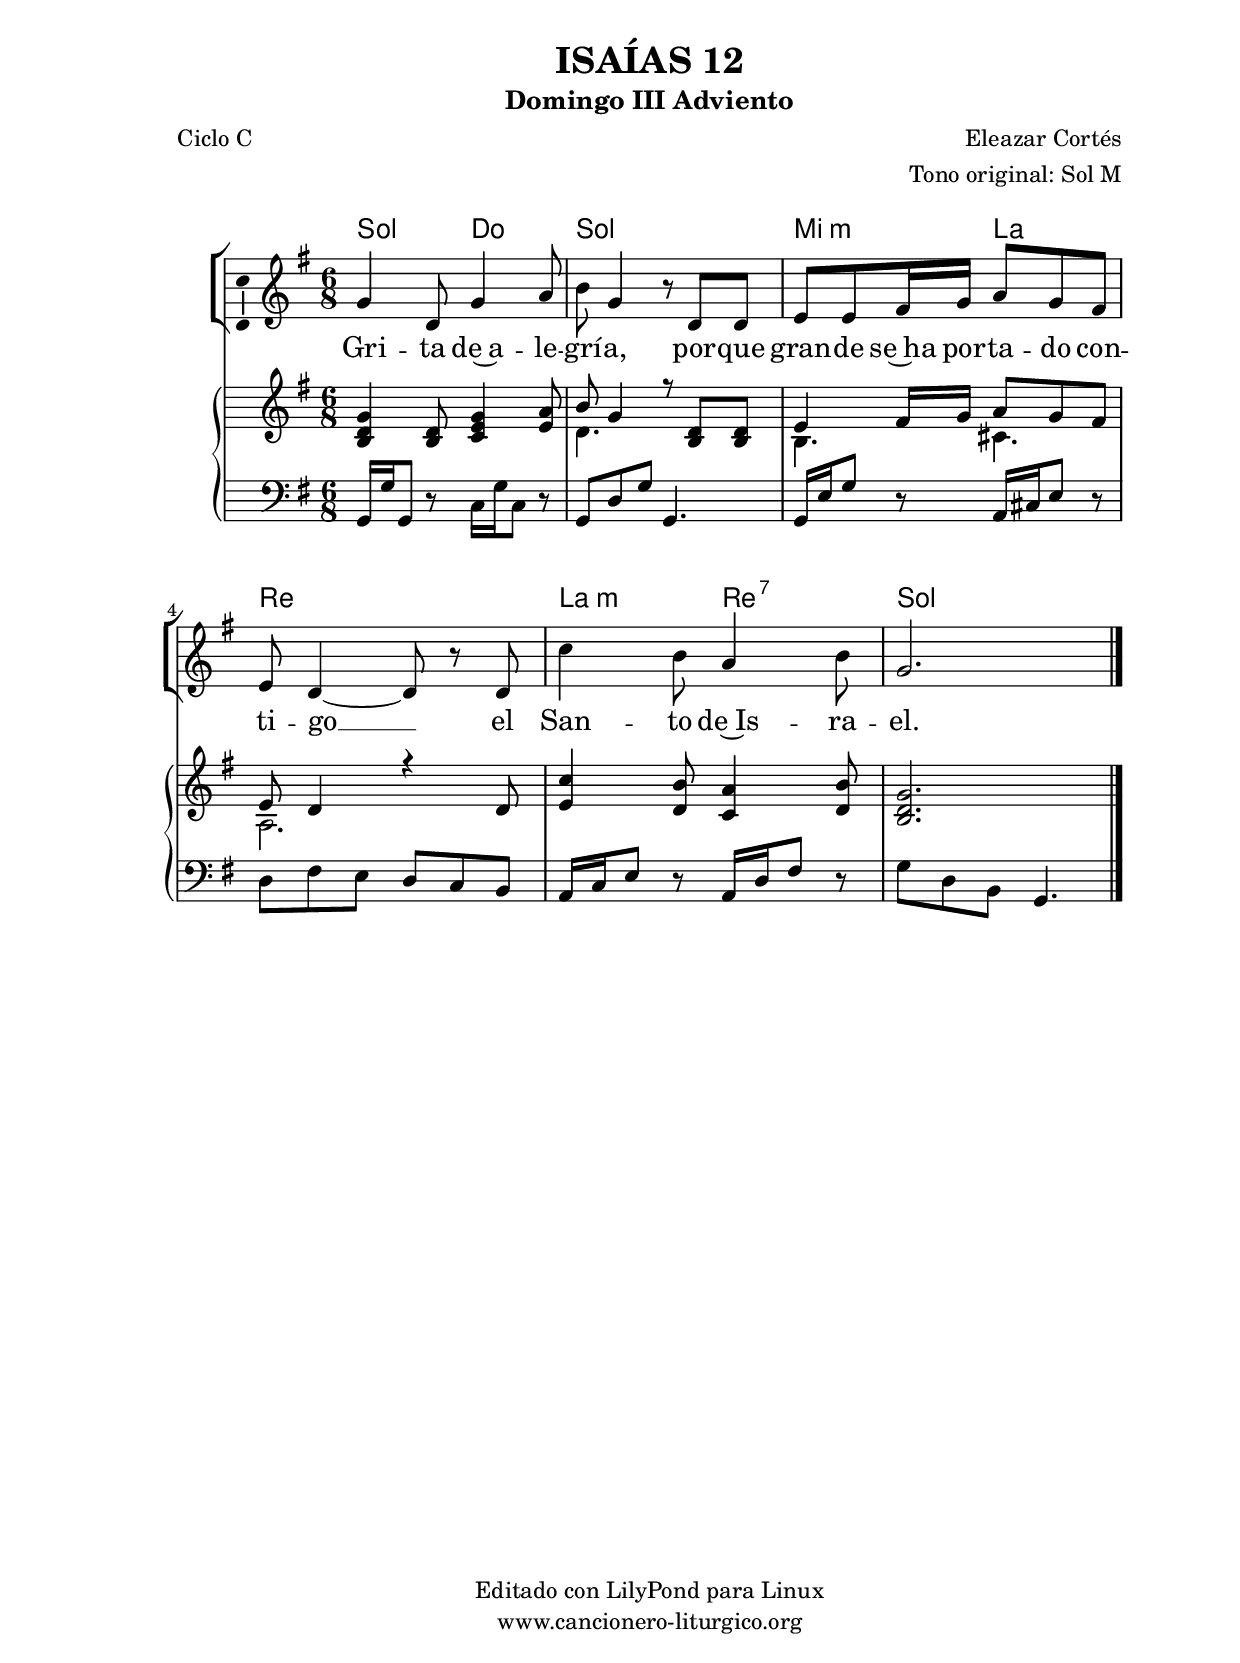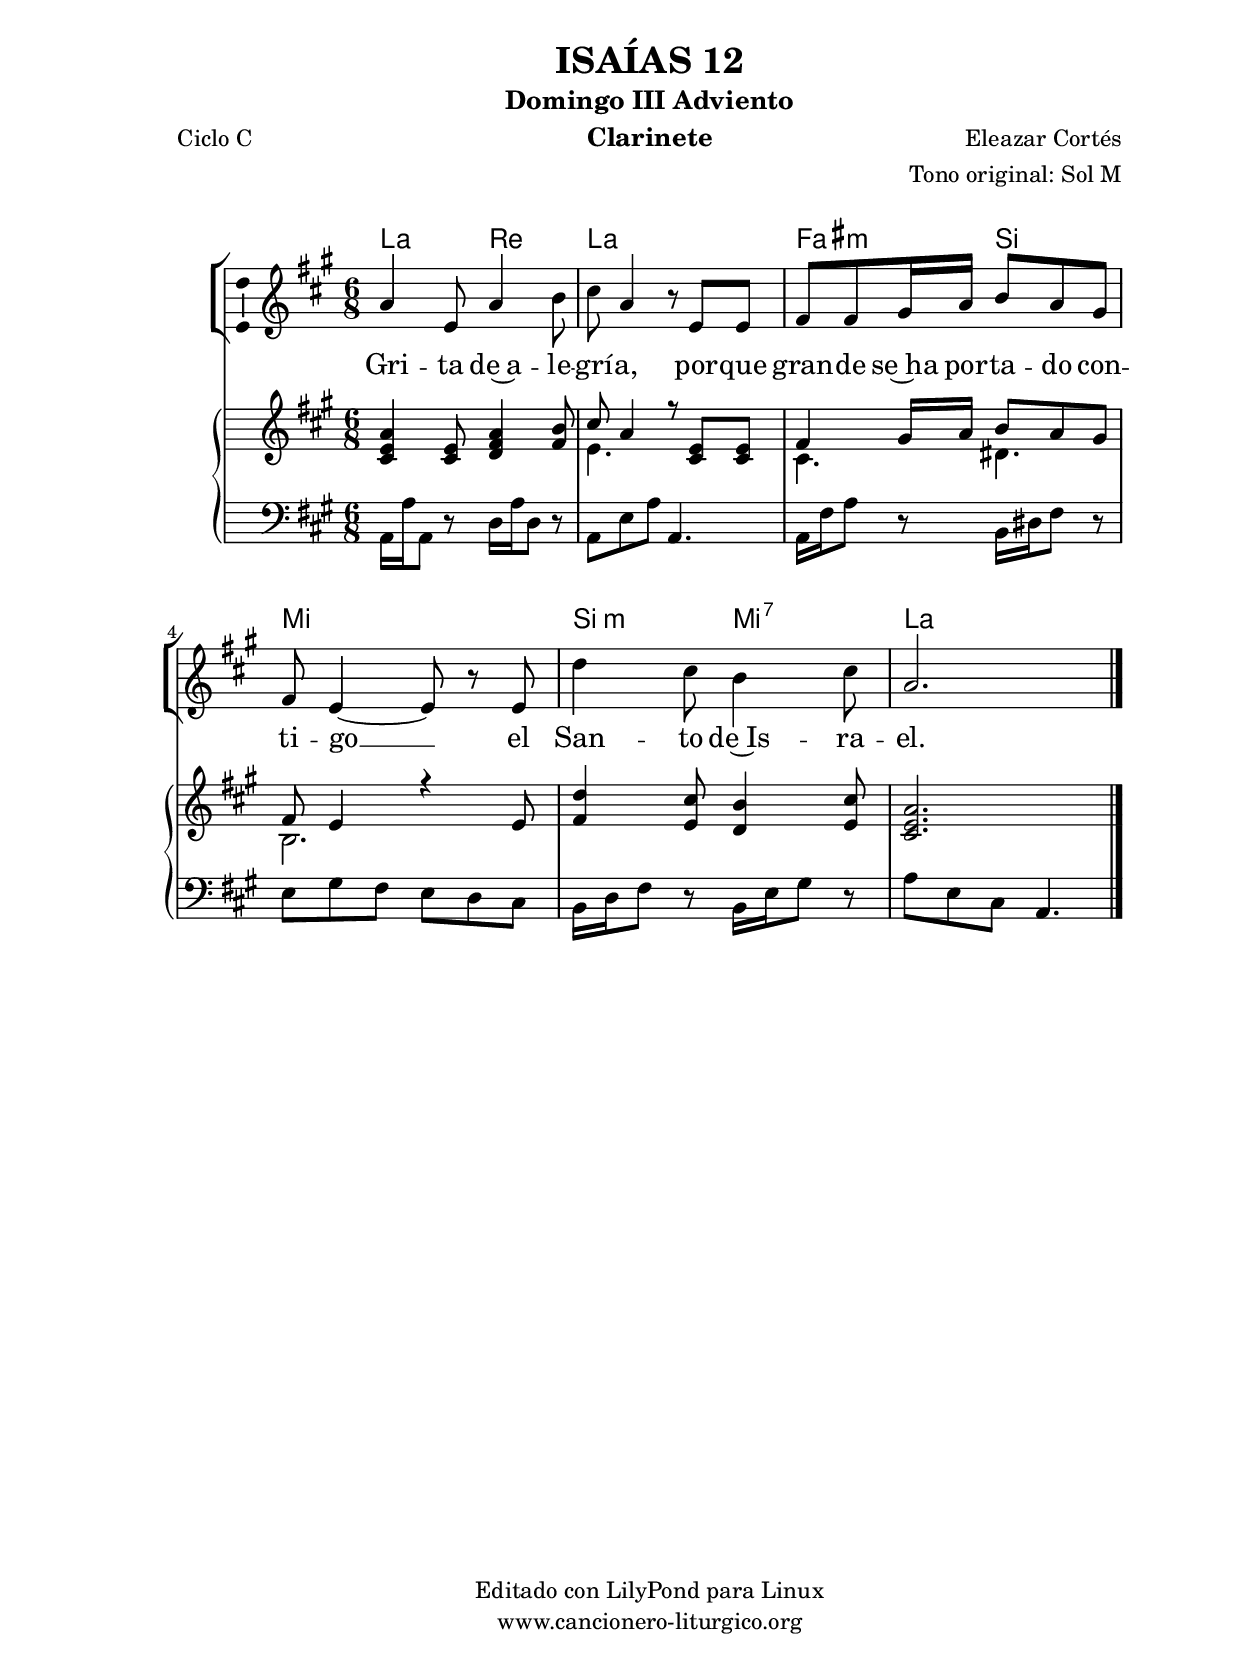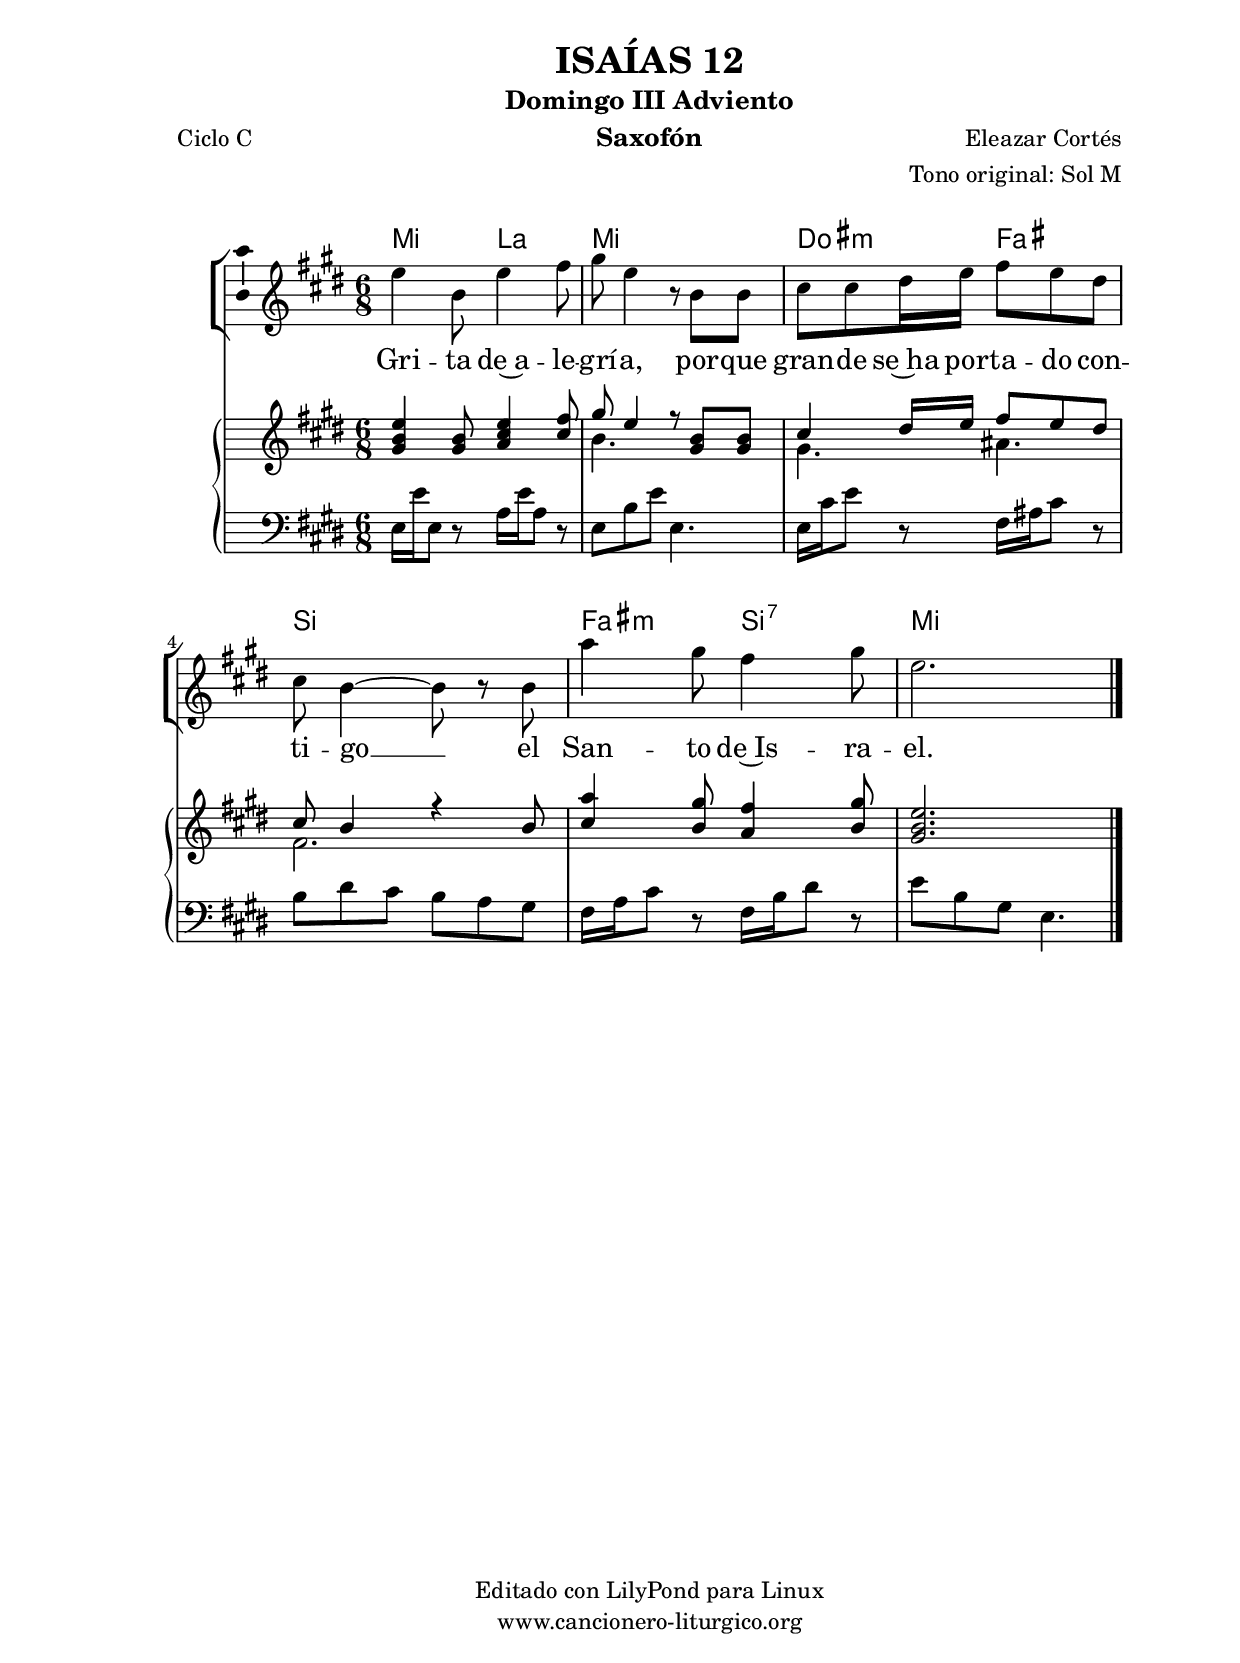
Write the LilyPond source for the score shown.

%
%para convertir .midi en .wav:
%timidity filename.midi -Ow -o finename.wav
%
%
%Para convertir de .wav a .mp3:
%lame -h -m j filename.wav
%
%
%para escuchar el midi:
%timidity nombrefichero.midi
%


%versión de lilypond para la que se ha escrito esta partitura:
\version "2.16.0"

	%Tamaño papel
	#(set-default-paper-size "a4")
	%Tamaño partitura
	#(set-global-staff-size 20)
	%No responde al pulsar sobre una nota
	#(ly:set-option 'point-and-click #f)

%parámetros del encabezamiento:
\header {
	title = "ISAÍAS 12"
	subtitle = "Domingo III Adviento"
	composer = "Eleazar Cortés"
	poet = "Ciclo C"
	meter = ""
	arranger = "Tono original: Sol M"
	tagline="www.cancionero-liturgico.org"
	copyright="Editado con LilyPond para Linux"
	tiempo = "Adviento"
	usos = "Salmo"
	letra = "Grita de alegría, porque grande se ha portado contigo el Santo de Israel."
	}

%parámetros asociados al papel:
\paper  {
	oddHeaderMarkup = \markup {\fill-line { \on-the-fly #not-first-page \fromproperty #'header:title \on-the-fly #not-first-page \fromproperty #'header:composer }}
	evenHeaderMarkup = \markup {\fill-line { \fromproperty #'header:composer \fromproperty #'header:title }}
	#(set-paper-size "a4")
	print-page-number = ##f
	first-page-number = 1
	print-first-page-number = ##f
%	head-separation = 3.0 \cm
	top-margin = 2.0 \cm
	bottom-margin = 0.5\cm
%%%	bottom-margin = -1.0\cm
	left-margin = 3.0 \cm
	line-width = 16.0 \cm 
	indent = 8\mm
	interscoreline = 2.\mm
	between-system-space = 15\mm
%	para que las partituras no llenen la hoja:
	ragged-bottom = ##t
%	idem para la última hoja:
	ragged-last-bottom = ##f
%	para que las partituras llenen el ancho del papel:
	ragged-last = ##f
	after-title-space = 2.5 \cm
%page-count=1
%system-count=8

	%Flexible Vertical Spacing
%	markup-markup-spacing =
%	#'((basic-distance . 15) (minimum-distance . 15) (padding . 3))
	markup-system-spacing =
	#'((basic-distance . 15) (minimum-distance . 15) (padding . 3))
	system-system-spacing =
	#'((basic-distance . 15) (minimum-distance . 15) (padding . 3))
	score-system-spacing =
	#'((basic-distance . 15) (minimum-distance . 15) (padding . 5))
%	top-system-spacing = % header
%	#'((basic-distance . 8) (minimum-distance . 0) (padding . 3))
%	top-markup-spacing =
%	#'((basic-distance . 20) (minimum-distance . 20) (padding . 3))
	last-bottom-spacing = % footer
	#'((basic-distance . 5) (minimum-distance . 5) (padding . 3))
%	score-markup-spacing =
%	#'((basic-distance . 16) (minimum-distance . 13) (padding . 3))

	}


%parámetros que afectan a toda la partitura:
global =  {
	%clave de sol (G):
	\clef G
	%armadura:
%	\transpose e f
	\key g \major
	\tempo 4.=65
	\set Score.tempoHideNote = ##t
	}


acordes = {
	\italianChords
	\chordmode {
%	\transpose e f
{
g4. c g g e:m a d d a:m d:7 g s
	}
	}
}


melodia = 
%	\transpose e f
{
	\relative c''{
	\time 6/8

g4 d8 g4 a8
b8 g4 r8 d8 d
e8 e fis16 g a8 g fis
e8 d4~d8 r8 d8
c'4 b8 a4 b8
g2.

	\bar "|."
	}
	}

melodiatres = 
%	\transpose e f
{
	\relative c''{
	\time 6/8

<<
\new Voice
{\voiceOne
\stemUp
<g d b>4 <d b>8 <g e c>4 <a e>8
b8 g4 r8 <d b>8 <d b>
e4 fis16 g a8 g fis
e8 d4 r4 d8
<c' e,>4 <b d,>8 <a c,>4 <b d,>8
<g d b>2.
}
\new Voice
{\voiceTwo
\stemDown
s2.
d4. s4.
b4. cis4.
a2.
s2.
s2.
}
>>

	\bar "|."
	}
	}

melodiacuatro = 
%	\transpose e f
{
	\relative c{

%clave de fa (F):
\clef F

	\time 6/8

g16 g' g,8 r8 c16 g' c,8 r8
g8 d' g g,4.
g16 e' g8 r8 a,16 cis e8 r8
d8 fis e d c b
a16 c e8 r8 a,16 d fis8 r8
g8 d b g4.

	\bar "|."
	}
	}

texto = \lyricmode {
Gri -- ta de~a -- le -- grí -- a, por -- que gran -- de se~ha por -- ta -- do con -- ti -- go __ el San -- to de~Is -- ra -- el.
	}


acordesStaff = \context ChordNames = acordesStaff <<
	\set chordChanges = ##t
	\acordes
	>>


vozStaff = \context Voice = vozStaff
\with {\consists "Ambitus_engraver"}
<<
%	\set Staff.instrumentName = ""
%	\set Staff.shortInstrumentName = ""
%	\set Staff.midiInstrument = #"clarinet"
%	\set Staff.midiInstrument = #"cello"
%	\set Staff.midiInstrument = #"flute"
	\set Staff.midiInstrument = #"electric guitar (jazz)"
%	\set Staff.midiInstrument = #"english horn"
%	\set Staff.midiInstrument = #"violin"
%	\set Staff.midiInstrument = #"glockenspiel"
	\set Staff.midiMinimumVolume = #0.7
	\set Staff.midiMaximumVolume = #0.9
	\global
	\melodia
	>>

voztresStaff = \context Voice = voztresStaff
<<
	\override Staff.StaffSymbol #'staff-space = #(magstep -0.35)
	\set Staff.midiInstrument = #"violin"
	\set Staff.midiMinimumVolume = #0.4
	\set Staff.midiMaximumVolume = #0.5
	\global
	\relative c' \melodiatres
	>>

vozcuatroStaff = \context Voice = vozcuatroStaff
<<
	\override Staff.StaffSymbol #'staff-space = #(magstep -0.35)
	\set Staff.midiInstrument = #"electric bass (finger)"
	\set Staff.midiMinimumVolume = #0.9
	\set Staff.midiMaximumVolume = #0.9
	\global
	\relative c' \melodiacuatro
	>>

textoStaff = \context Lyrics = textoStaff <<
	\lyricsto vozStaff \texto
	>>

\book {
	\score {
<<
		\context ChoirStaff {
			\override StaffGroup.SystemStartBracket #'collapse-height = #1
			\override Score.SystemStartBar #'collapse-height = #1
			<<
			\acordesStaff
			\vozStaff
			\textoStaff
			>>
			}
		\context PianoStaff {
			<<
			\voztresStaff
			\vozcuatroStaff
			>>
			}
>>
		\layout {
	    		\context {
				\Lyrics
				\override LyricText #'font-size = #2
				}
	   		 \context {
				\Score
				%fontSize = #3
				\override StaffSymbol #'staff-space = #(magstep +3)
				%\override Beam #'thickness = #0.55
				%\override SpacingSpanner #'spacing-increment = #1.0
				%\override Slur #'height-limit = #1.5
				}
			}
		}
	\score {
		\unfoldRepeats
		\context ChoirStaff {
			<<
			\acordesStaff
			\vozStaff
			\voztresStaff
			\vozcuatroStaff
			>>
			}
		\midi {
	  		\context {
	  			\Score
				tempoWholesPerMinute = #(ly:make-moment 70 4)
				}
			}
		}
	}

%Partitura para clarinete
#(define output-suffix "C")
\book {
	\header{
		instrument = "Clarinete"
		}
	\score {
\transpose c d
<<
		\context ChoirStaff {
			\override StaffGroup.SystemStartBracket #'collapse-height = #1
			\override Score.SystemStartBar #'collapse-height = #1
			<<
			\acordesStaff
			\vozStaff
			\textoStaff
			>>
			}
		\context PianoStaff {
			<<
			\voztresStaff
			\vozcuatroStaff
			>>
			}
>>
		\layout {
	    		\context {
				\Lyrics
				\override LyricText #'font-size = #2
				}
	   		 \context {
				\Score
				%fontSize = #3
				\override StaffSymbol #'staff-space = #(magstep +3)
				%\override Beam #'thickness = #0.55
				%\override SpacingSpanner #'spacing-increment = #1.0
				%\override Slur #'height-limit = #1.5
				}
			}
		}
	}

%Partitura para saxofón
#(define output-suffix "S")
\book {
	\header{
		instrument = "Saxofón"
		}
	\score {
\transpose c a
<<
		\context ChoirStaff {
			\override StaffGroup.SystemStartBracket #'collapse-height = #1
			\override Score.SystemStartBar #'collapse-height = #1
			<<
			\acordesStaff
			\vozStaff
			\textoStaff
			>>
			}
		\context PianoStaff {
			<<
			\voztresStaff
			\vozcuatroStaff
			>>
			}
>>
		\layout {
	    		\context {
				\Lyrics
				\override LyricText #'font-size = #2
				}
	   		 \context {
				\Score
				%fontSize = #3
				\override StaffSymbol #'staff-space = #(magstep +3)
				%\override Beam #'thickness = #0.55
				%\override SpacingSpanner #'spacing-increment = #1.0
				%\override Slur #'height-limit = #1.5
				}
			}
		}
	}

